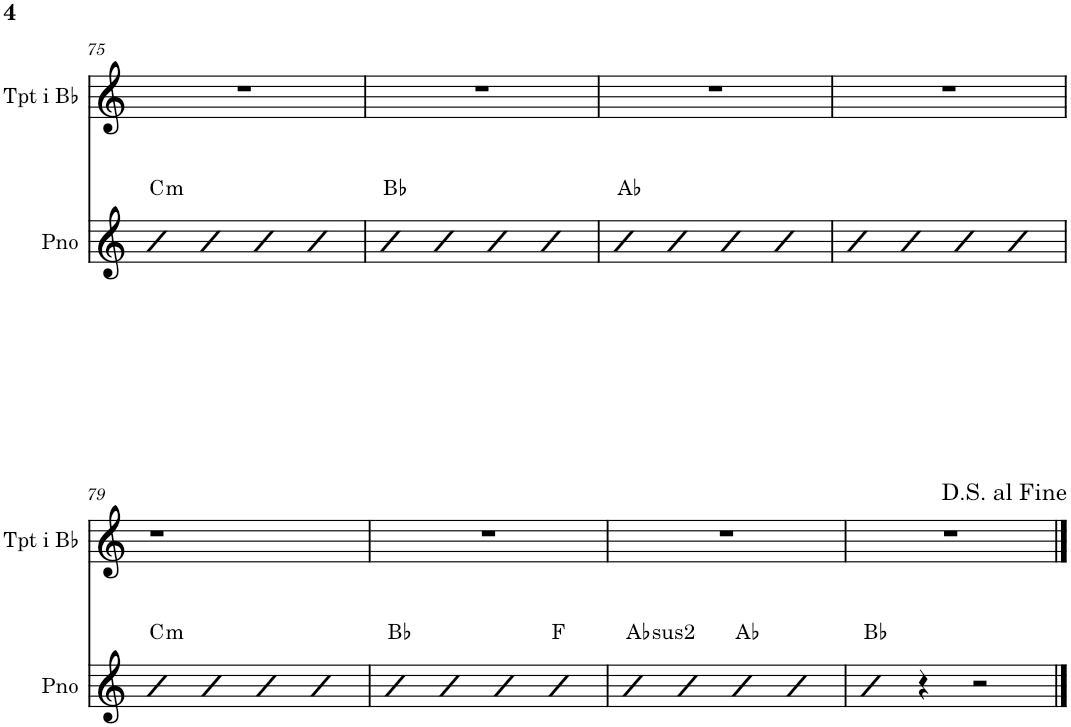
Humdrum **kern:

**kern	**harte	**kern
*part2	*part2	*part1
*staff2	*	*staff1
*I"Piano	*	*I"Trumpet i Bb
*I'Pno	*	*I'Tpt i Bb
!!LO:PB:g=z
*clefG2	*	*clefG2
*	*	*Trd1c2
*k[]	*	*k[]
*M4/4	*	*M4/4
=75	=75	=75
!	!LO:H:kt=m	!
4b	C:min	1r
4b	.	.
4b	.	.
4b	.	.
=76	=76	=76
4bn	Bb:maj	1r
4b	.	.
4b	.	.
4b	.	.
=77	=77	=77
4b	Ab:maj	1r
4b	.	.
4b	.	.
4b	.	.
=78	=78	=78
4b	.	1r
4b	.	.
4b	.	.
4b	.	.
!!LO:LB:g=z
=79	=79	=79
!	!LO:H:kt=m	!
4b	C:min	1r
4b	.	.
4b	.	.
4b	.	.
=80	=80	=80
4bn	Bb:maj	1r
4b	.	.
4b	.	.
4b	F:maj	.
=81	=81	=81
!	!LO:H:kt=2	!
4bn	Ab:(1,2,5)	1r
4b	.	.
4b	Ab:maj	.
4b	.	.
=82	=82	=82
4bn	Bb:maj	1r
4r	.	.
2r	.	.
==	==	==
*-	*-	*-
